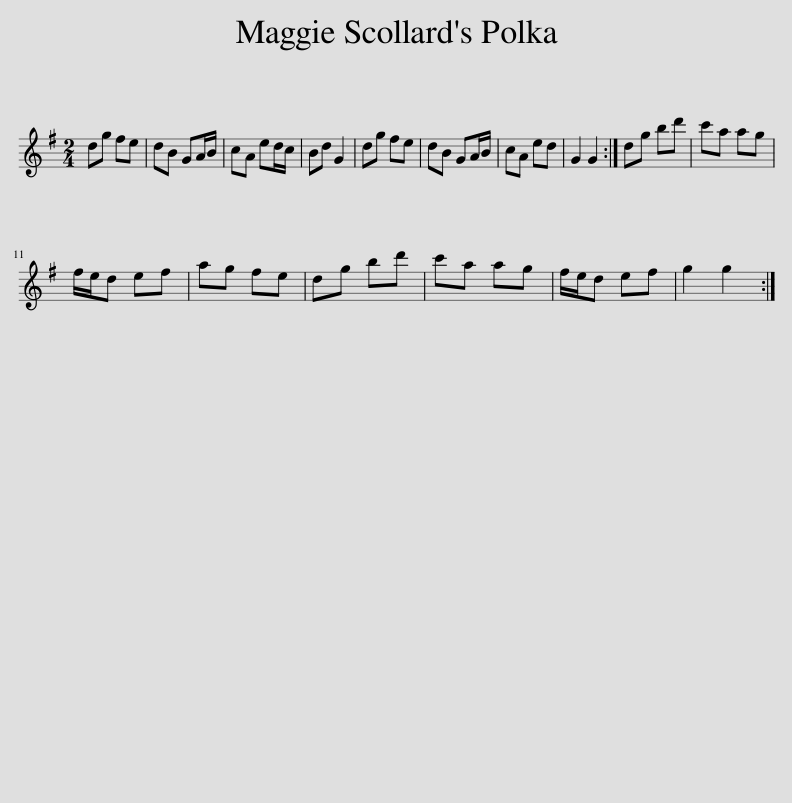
X:1
L:1/8
M:2/4
I:linebreak $
K:G
V:1 treble
V:1
 dg fe | dB GA/B/ | cA ed/c/ | Bd G2 | dg fe | %5
 dB GA/B/ | cA ed | G2 G2 :| dg bd' | c'a ag |$ %10
 f/e/d ef | ag fe | dg bd' | c'a ag | f/e/d ef | %15
 g2 g2 :| %16
